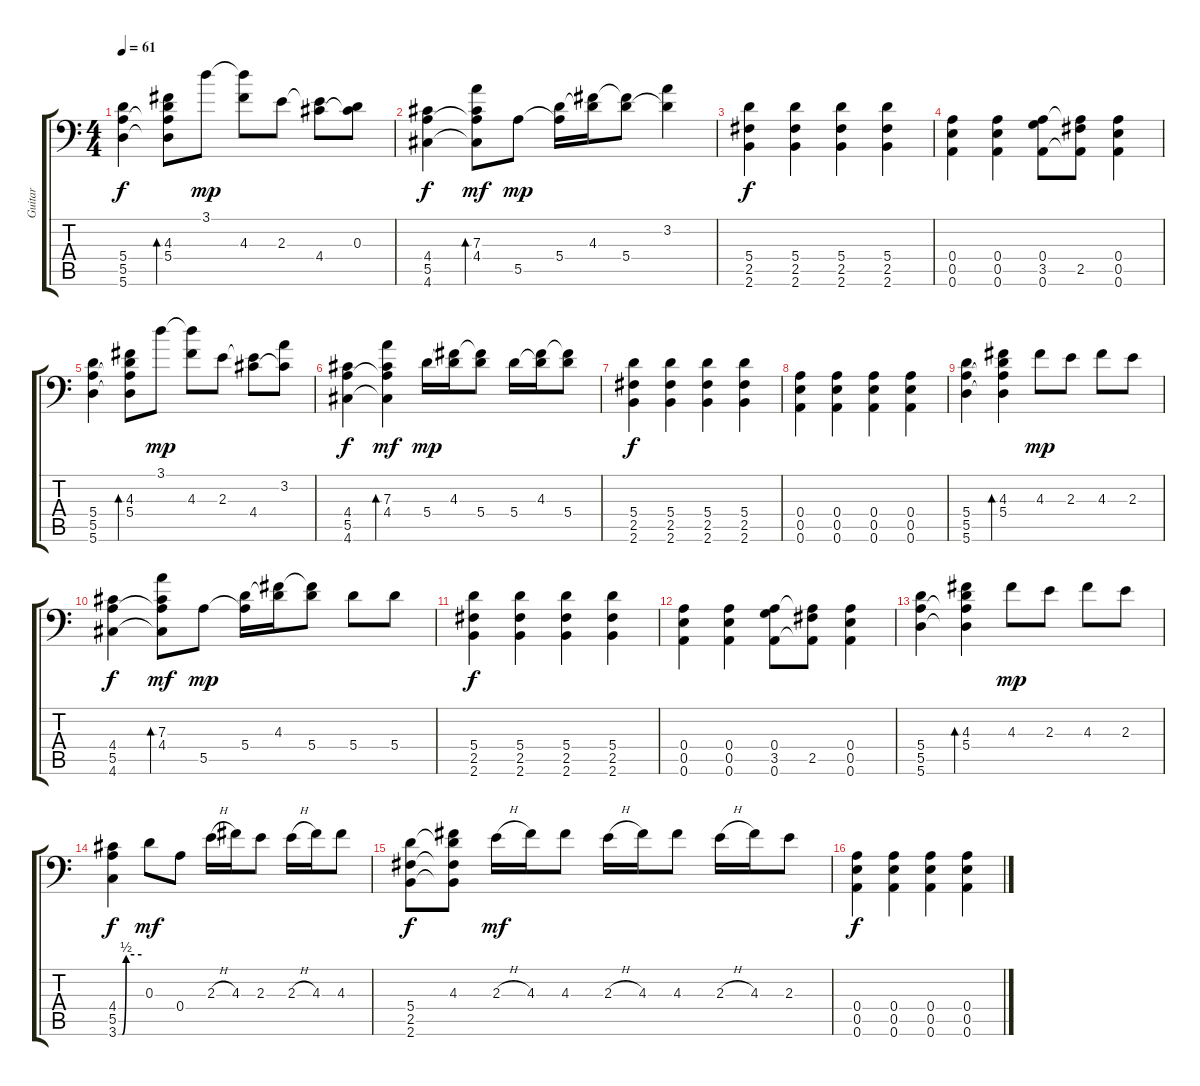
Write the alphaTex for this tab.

\track ("Guitar" "Guitar") {instrument distortionguitar}
\staff {score tabs}
\tuning (B3 Gb3 D3 A2 E2 A1) {hide}
\ts (4 4)
\section ("" "")
\tempo 61
\clef f4
\ks c
(5.4 5.5 5.6).4{dy f} (4.3 5.4 5.5{t} 5.6{t}).8{bd 60} 3.1.8{dy mp} (3.1{t} 4.3).8 2.3.8 (2.3{t} 4.4).8 (0.3 4.4{t}).8 |
(4.4 5.5 4.6).4{dy f} (7.3 4.4 5.5{t} 4.6{t}).8{bd 60 dy mf} 5.5.8{dy mp} (5.4 5.5{t}).16 (4.3 5.4{t}).16 (4.3{t} 5.4).8 (3.2 5.4{t}).4 |
(5.4 2.5 2.6).4{dy f} (5.4 2.5 2.6).4 (5.4 2.5 2.6).4 (5.4 2.5 2.6).4 |
(0.4 0.5 0.6).4 (0.4 0.5 0.6).4 (0.4 3.5 0.6).8 (0.4{t} 2.5 0.6{t}).8 (0.4 0.5 0.6).4 |
(5.4 5.5 5.6).4 (4.3 5.4 5.5{t} 5.6{t}).8{bd 60} 3.1.8{dy mp} (3.1{t} 4.3).8 2.3.8 (2.3{t} 4.4).8 (3.2 4.4{t}).8 |
(4.4 5.5 4.6).4{dy f} (7.3 4.4 5.5{t} 4.6{t}).4{bd 60 dy mf} 5.4.16{dy mp} (4.3 5.4{t}).16 (4.3{t} 5.4).8 5.4.16 (4.3 5.4{t}).16 (4.3{t} 5.4).8 |
(5.4 2.5 2.6).4{dy f} (5.4 2.5 2.6).4 (5.4 2.5 2.6).4 (5.4 2.5 2.6).4 |
(0.4 0.5 0.6).4 (0.4 0.5 0.6).4 (0.4 0.5 0.6).4 (0.4 0.5 0.6).4 |
(5.4 5.5 5.6).4 (4.3 5.4 5.5{t} 5.6{t}).4{bd 60} 4.3.8{dy mp} 2.3.8 4.3.8 2.3.8 |
(4.4 5.5 4.6).4{dy f} (7.3 4.4 5.5{t} 4.6{t}).8{bd 60 dy mf} 5.5.8{dy mp} (5.4 5.5{t}).16 (4.3 5.4{t}).16 (4.3{t} 5.4).8 5.4.8 5.4.8 |
(5.4 2.5 2.6).4{dy f} (5.4 2.5 2.6).4 (5.4 2.5 2.6).4 (5.4 2.5 2.6).4 |
(0.4 0.5 0.6).4 (0.4 0.5 0.6).4 (0.4 3.5 0.6).8 (0.4{t} 2.5 0.6{t}).8 (0.4 0.5 0.6).4 |
(5.4 5.5 5.6).4 (4.3 5.4 5.5{t} 5.6{t}).4{bd 60} 4.3.8{dy mp} 2.3.8 4.3.8 2.3.8 |
(4.4 5.5 3.6{be (custom 0 0 10 0 20 2 60 2)}).4{dy f} 0.3.8{dy mf} 0.4.8 2.3{h}.16 4.3.16 2.3.8 2.3{h}.16 4.3.16 4.3.8 |
(5.4 2.5 2.6).8{dy f} (4.3 5.4{t} 2.5{t} 2.6{t}).8 2.3{h}.16{dy mf} 4.3.16 4.3.8 2.3{h}.16 4.3.16 4.3.8 2.3{h}.16 4.3.16 2.3.8 |
(0.4 0.5 0.6).4{dy f} (0.4 0.5 0.6).4 (0.4 0.5 0.6).4 (0.4 0.5 0.6).4
